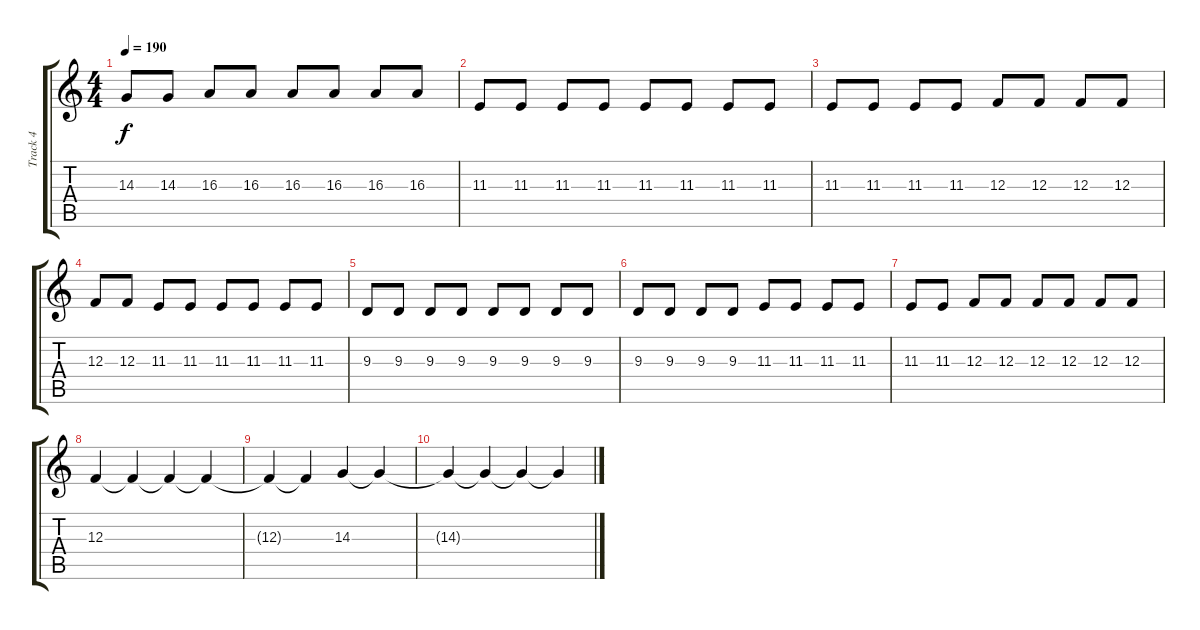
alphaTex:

\track ("Track 4" "Track 4") {instrument lead2sawtooth}
\staff {score tabs}
\tuning (D4 A3 F3 C3 G2 C2) {hide}
\ts (4 4)
\tempo 190
\clef g2
\ks c
14.3.8{dy f} 14.3.8 16.3.8 16.3.8 16.3.8 16.3.8 16.3.8 16.3.8 |
11.3.8 11.3.8 11.3.8 11.3.8 11.3.8 11.3.8 11.3.8 11.3.8 |
11.3.8 11.3.8 11.3.8 11.3.8 12.3.8 12.3.8 12.3.8 12.3.8 |
12.3.8 12.3.8 11.3.8 11.3.8 11.3.8 11.3.8 11.3.8 11.3.8 |
9.3.8 9.3.8 9.3.8 9.3.8 9.3.8 9.3.8 9.3.8 9.3.8 |
9.3.8 9.3.8 9.3.8 9.3.8 11.3.8 11.3.8 11.3.8 11.3.8 |
11.3.8 11.3.8 12.3.8 12.3.8 12.3.8 12.3.8 12.3.8 12.3.8 |
12.3.4 12.3{t}.4 12.3{t}.4 12.3{t}.4 |
12.3{t}.4 12.3{t}.4 14.3.4 14.3{t}.4 |
14.3{t}.4 14.3{t}.4 14.3{t}.4 14.3{t}.4
